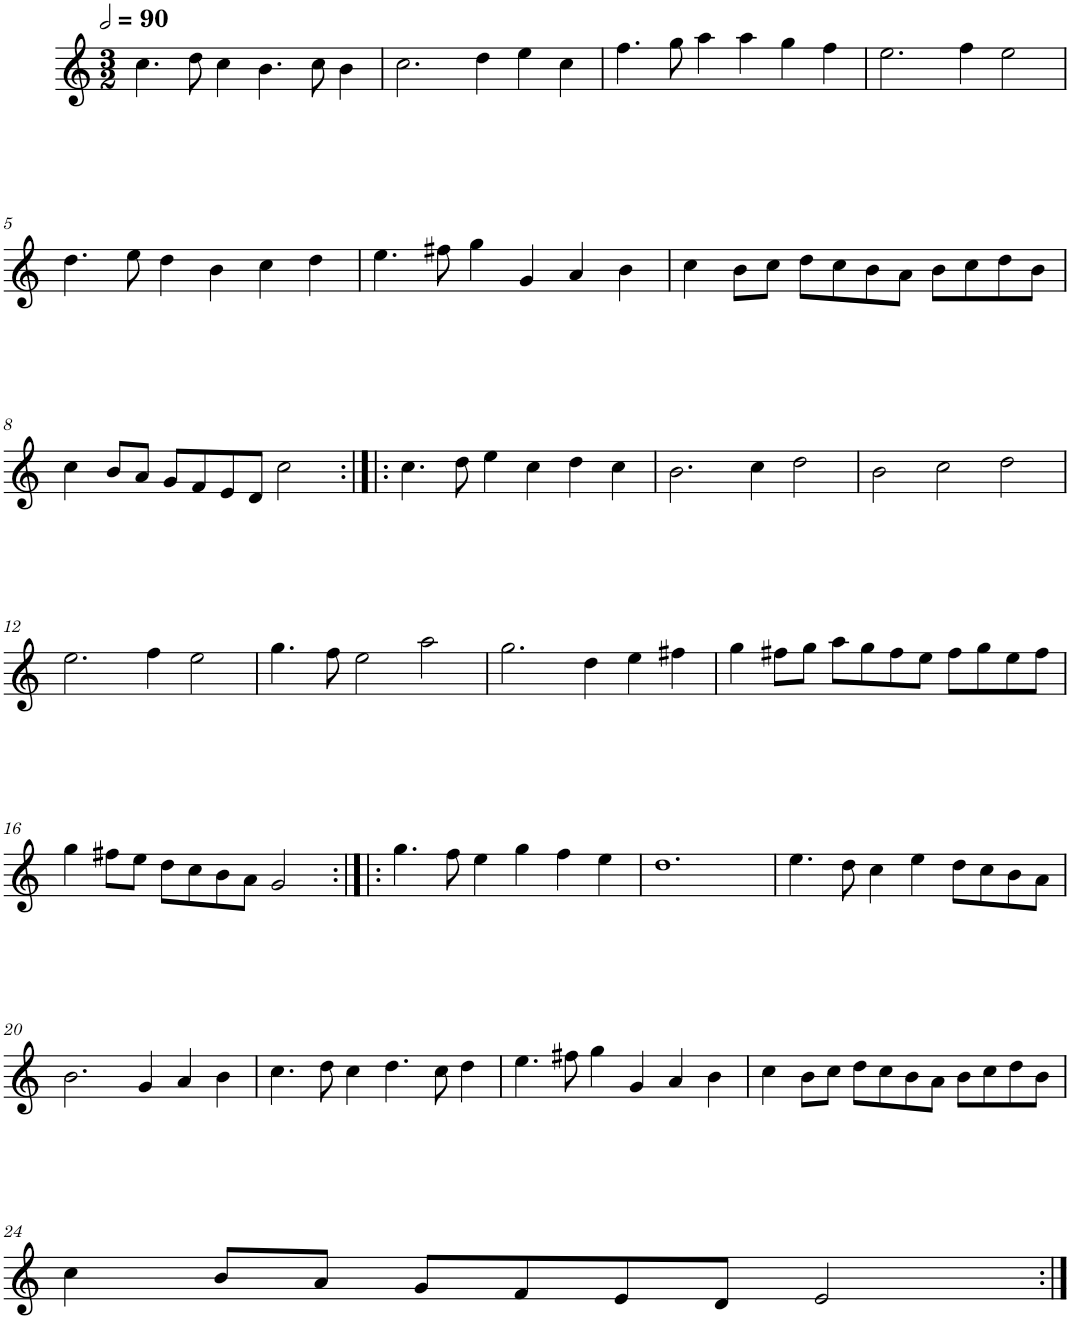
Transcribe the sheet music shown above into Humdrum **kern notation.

**kern
*part1
*staff1
*I"Quatre parties
*clefG2
*k[]
*M3/2
*MM180
=1
4.cc\
8dd\
4cc\
4.b\
8cc\
4b\
=2
2.cc\
4dd\
4ee\
4cc\
=3
4.ff\
8gg\
4aa\
4aa\
4gg\
4ff\
=4
2.ee\
4ff\
2ee\
!!LO:LB:g=z
=5
4.dd\
8ee\
4dd\
4b\
4cc\
4dd\
=6
4.ee\
8ff#X\
4gg\
4g/
4a/
4b\
=7
4cc\
8b\L
8cc\J
8dd\L
8cc\
8b\
8a\J
8b\L
8cc\
8dd\
8b\J
!!LO:LB:g=z
=8
4cc\
8b/L
8a/J
8g/L
8f/
8e/
8d/J
2cc\
=9:|!|:
4.cc\
8dd\
4ee\
4cc\
4dd\
4cc\
=10
2.b\
4cc\
2dd\
=11
2b\
2cc\
2dd\
!!LO:LB:g=z
=12
2.ee\
4ff\
2ee\
=13
4.gg\
8ff\
2ee\
2aa\
=14
2.gg\
4dd\
4ee\
4ff#X\
=15
4gg\
8ff#X\L
8gg\J
8aa\L
8gg\
8ff#\
8ee\J
8ff#\L
8gg\
8ee\
8ff#\J
!!LO:LB:g=z
=16
4gg\
8ff#X\L
8ee\J
8dd\L
8cc\
8b\
8a\J
2g/
=17:|!|:
4.gg\
8ff\
4ee\
4gg\
4ff\
4ee\
=18
1.dd
=19
4.ee\
8dd\
4cc\
4ee\
8dd\L
8cc\
8b\
8a\J
!!LO:LB:g=z
=20
2.b\
4g/
4a/
4b\
=21
4.cc\
8dd\
4cc\
4.dd\
8cc\
4dd\
=22
4.ee\
8ff#X\
4gg\
4g/
4a/
4b\
=23
4cc\
8b\L
8cc\J
8dd\L
8cc\
8b\
8a\J
8b\L
8cc\
8dd\
8b\J
!!LO:LB:g=z
=24
4cc\
8b/L
8a/J
8g/L
8f/
8e/
8d/J
2e/
=:|!
*-
